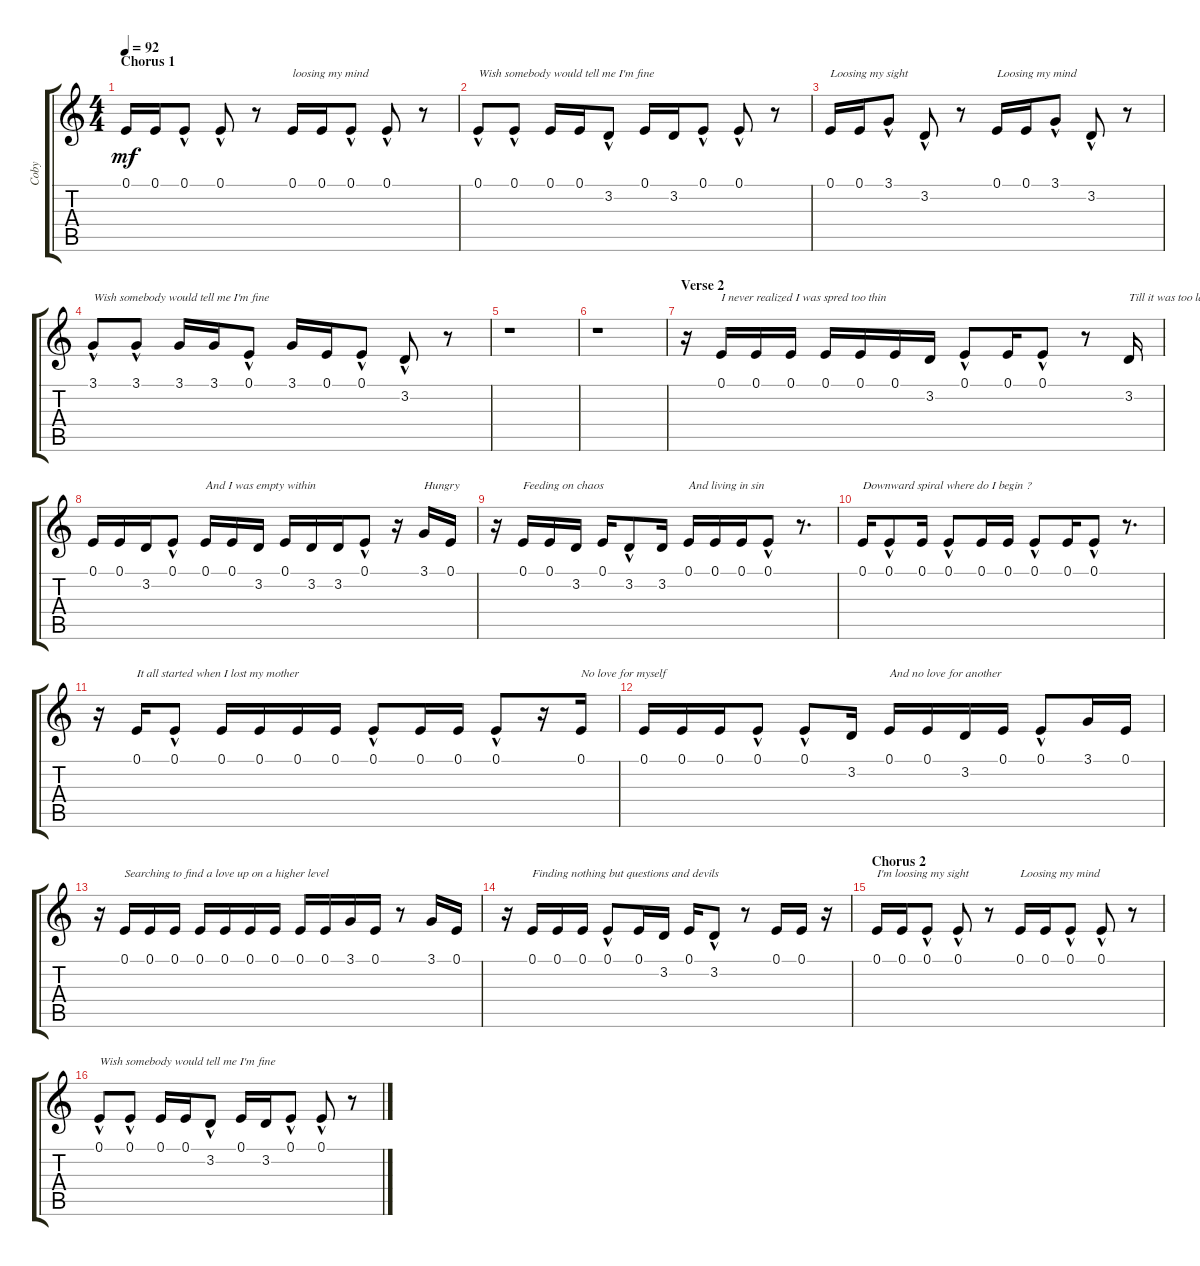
\track ("Coby" "Coby") {instrument clarinet}
\staff {score tabs}
\tuning (E4 B3 G3 D3 A2 E2) {hide}
\ts (4 4)
\section ("" "Chorus 1")
\tempo 92
\clef g2
\ks c
0.1.16{dy mf} 0.1.16 0.1{hac}.8 0.1{hac}.8 r.8 0.1.16{txt "loosing my mind"} 0.1.16 0.1{hac}.8 0.1{hac}.8 r.8 |
0.1{hac}.8{txt "Wish somebody would tell me I'm fine"} 0.1{hac}.8 0.1.16 0.1.16 3.2{hac}.8 0.1.16 3.2.16 0.1{hac}.8 0.1{hac}.8 r.8 |
0.1.16{txt "Loosing my sight"} 0.1.16 3.1{hac}.8 3.2{hac}.8 r.8 0.1.16{txt "Loosing my mind"} 0.1.16 3.1{hac}.8 3.2{hac}.8 r.8 |
3.1{hac}.8{txt "Wish somebody would tell me I'm fine"} 3.1{hac}.8 3.1.16 3.1.16 0.1{hac}.8 3.1.16 0.1.16 0.1{hac}.8 3.2{hac}.8 r.8 |
r.1 |
r.1 |
\section ("" "Verse 2")
r.16{volume 12} 0.1.16{txt "I never realized I was spred too thin"} 0.1.16 0.1.16 0.1.16 0.1.16 0.1.16 3.2.16 0.1{hac}.8 0.1.16 0.1{hac}.8 r.8 3.2.16{txt "Till it was too late"} |
0.1.16 0.1.16 3.2.16 0.1{hac}.8 0.1.16{txt "And I was empty within"} 0.1.16 3.2.16 0.1.16 3.2.16 3.2.16 0.1{hac}.8 r.16 3.1.16{txt "Hungry"} 0.1.16 |
r.16 0.1.16{txt "Feeding on chaos"} 0.1.16 3.2.16 0.1.16 3.2{hac}.8 3.2.16 0.1.16{txt "And living in sin"} 0.1.16 0.1.16 0.1{hac}.8 r.8{d} |
0.1.16{txt "Downward spiral where do I begin ?"} 0.1{hac}.8 0.1.16 0.1{hac}.8 0.1.16 0.1.16 0.1{hac}.8 0.1.16 0.1{hac}.8 r.8{d} |
r.16 0.1.16{txt "It all started when I lost my mother"} 0.1{hac}.8 0.1.16 0.1.16 0.1.16 0.1.16 0.1{hac}.8 0.1.16 0.1.16 0.1{hac}.8 r.16 0.1.16{txt "No love for myself"} |
0.1.16 0.1.16 0.1.16 0.1{hac}.8 0.1{hac}.8 3.2.16 0.1.16{txt "And no love for another"} 0.1.16 3.2.16 0.1.16 0.1{hac}.8 3.1.16 0.1.16 |
r.16 0.1.16{txt "Searching to find a love up on a higher level"} 0.1.16 0.1.16 0.1.16 0.1.16 0.1.16 0.1.16 0.1.16 0.1.16 3.1.16 0.1.16 r.8 3.1.16 0.1.16 |
r.16 0.1.16{txt "Finding nothing but questions and devils"} 0.1.16 0.1.16 0.1{hac}.8 0.1.16 3.2.16{volume 14} 0.1.16 3.2{hac}.8 r.8 0.1.16 0.1.16 r.16 |
\section ("" "Chorus 2")
0.1.16{txt "I'm loosing my sight"} 0.1.16 0.1{hac}.8 0.1{hac}.8 r.8 0.1.16{txt "Loosing my mind"} 0.1.16 0.1{hac}.8 0.1{hac}.8 r.8 |
0.1{hac}.8{txt "Wish somebody would tell me I'm fine"} 0.1{hac}.8 0.1.16 0.1.16 3.2{hac}.8 0.1.16 3.2.16 0.1{hac}.8 0.1{hac}.8 r.8
